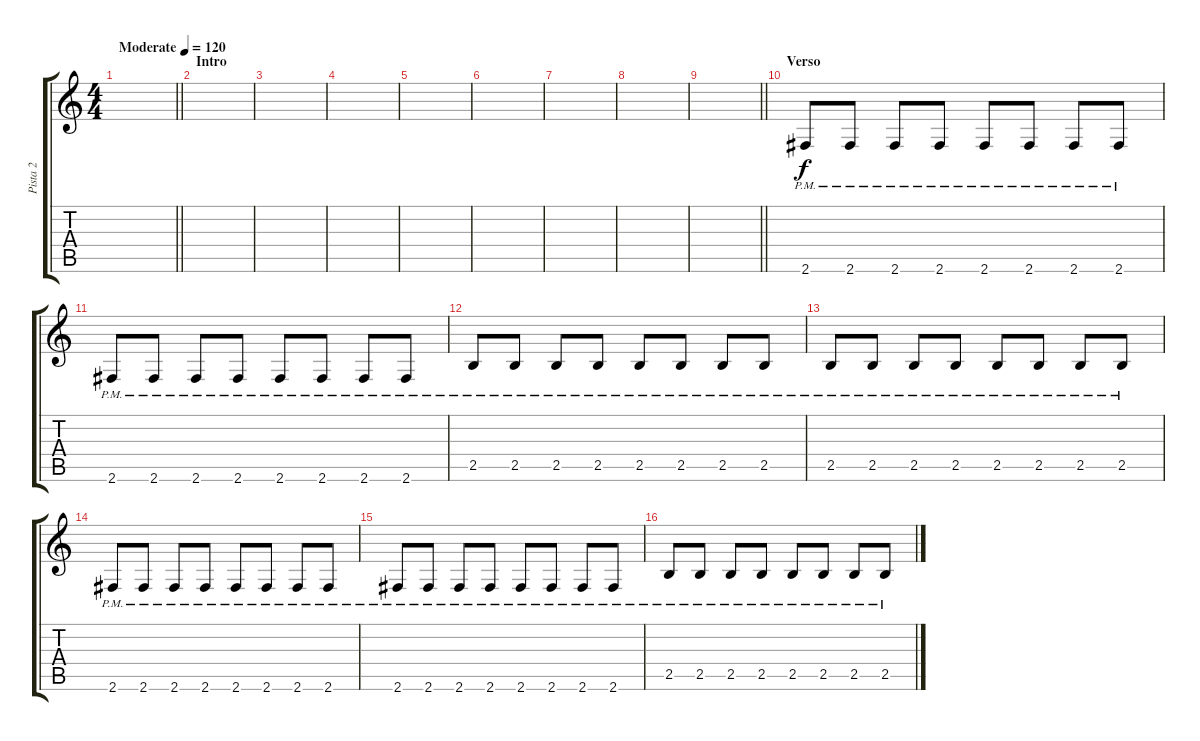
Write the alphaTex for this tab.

\track ("Pista 2" "Pista 2") {instrument overdrivenguitar}
\staff {score tabs}
\tuning (E4 B3 G3 D3 A2 E2) {hide}
\ts (4 4)
\tempo (120 "Moderate")
\clef g2
\barLineRight lightlight
\ks c
|
\section ("" "Intro")
|
|
|
|
|
|
|
\barLineRight lightlight
|
\section ("" "Verso")
2.6{pm}.8{volume 14 instrument overdrivenguitar} 2.6{pm}.8 2.6{pm}.8 2.6{pm}.8 2.6{pm}.8 2.6{pm}.8 2.6{pm}.8 2.6{pm}.8 |
2.6{pm}.8 2.6{pm}.8 2.6{pm}.8 2.6{pm}.8 2.6{pm}.8 2.6{pm}.8 2.6{pm}.8 2.6{pm}.8 |
2.5{pm}.8 2.5{pm}.8 2.5{pm}.8 2.5{pm}.8 2.5{pm}.8 2.5{pm}.8 2.5{pm}.8 2.5{pm}.8 |
2.5{pm}.8 2.5{pm}.8 2.5{pm}.8 2.5{pm}.8 2.5{pm}.8 2.5{pm}.8 2.5{pm}.8 2.5{pm}.8 |
2.6{pm}.8 2.6{pm}.8 2.6{pm}.8 2.6{pm}.8 2.6{pm}.8 2.6{pm}.8 2.6{pm}.8 2.6{pm}.8 |
2.6{pm}.8 2.6{pm}.8 2.6{pm}.8 2.6{pm}.8 2.6{pm}.8 2.6{pm}.8 2.6{pm}.8 2.6{pm}.8 |
2.5{pm}.8 2.5{pm}.8 2.5{pm}.8 2.5{pm}.8 2.5{pm}.8 2.5{pm}.8 2.5{pm}.8 2.5{pm}.8
